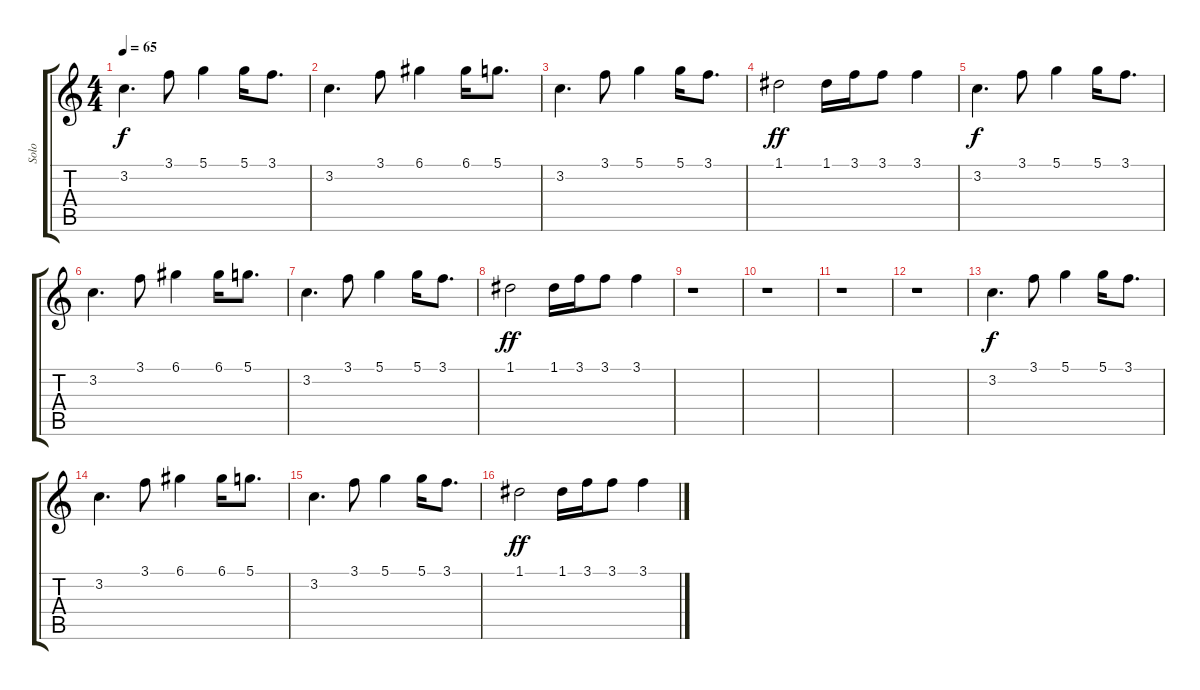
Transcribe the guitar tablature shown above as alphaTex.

\track ("Solo" "Solo") {instrument distortionguitar}
\staff {score tabs}
\tuning (D4 A3 F3 C3 G2 C2) {hide}
\ts (4 4)
\tempo 65
\clef g2
\ks c
3.2.4{d dy f} 3.1.8 5.1.4 5.1.16 3.1.8{d} |
3.2.4{d} 3.1.8 6.1.4 6.1.16 5.1.8{d} |
3.2.4{d} 3.1.8 5.1.4 5.1.16 3.1.8{d} |
1.1.2{dy ff} 1.1.16 3.1.16 3.1.8 3.1.4 |
3.2.4{d dy f} 3.1.8 5.1.4 5.1.16 3.1.8{d} |
3.2.4{d} 3.1.8 6.1.4 6.1.16 5.1.8{d} |
3.2.4{d} 3.1.8 5.1.4 5.1.16 3.1.8{d} |
1.1.2{dy ff} 1.1.16 3.1.16 3.1.8 3.1.4 |
r.1 |
r.1 |
r.1 |
r.1 |
3.2.4{d dy f} 3.1.8 5.1.4 5.1.16 3.1.8{d} |
3.2.4{d} 3.1.8 6.1.4 6.1.16 5.1.8{d} |
3.2.4{d} 3.1.8 5.1.4 5.1.16 3.1.8{d} |
1.1.2{dy ff} 1.1.16 3.1.16 3.1.8 3.1.4
